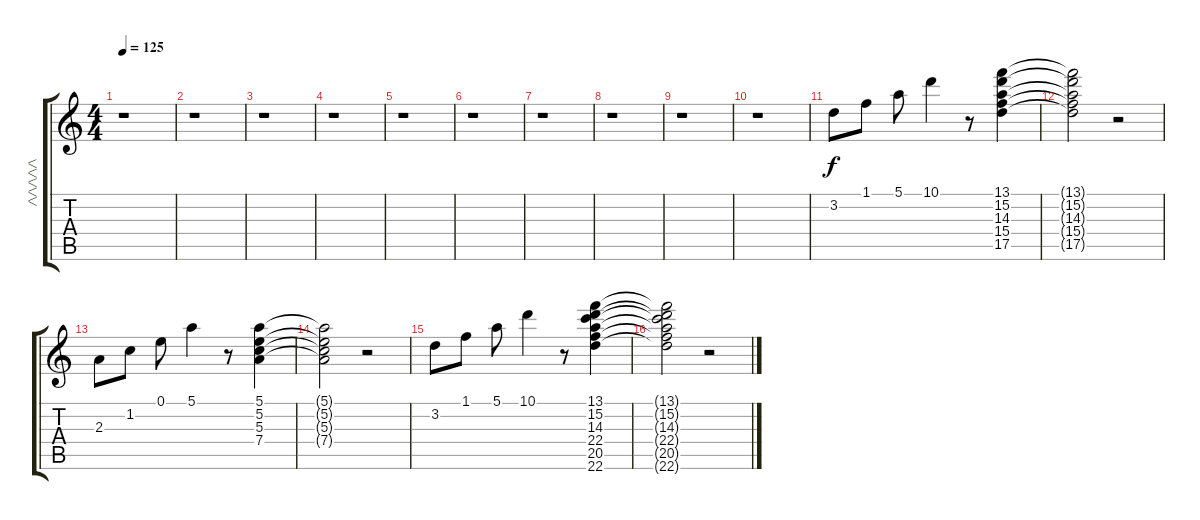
\track ("/\\/\\/\\/\\/\\/\\/\\/\\" "/\\/\\/\\/\\/\\") {instrument electricguitarclean}
\staff {score tabs}
\tuning (E4 B3 G3 D3 A2 E2) {hide}
\ts (4 4)
\tempo 125
\clef g2
\ks c
r.1{dy f instrument electricguitarclean} |
r.1 |
r.1 |
r.1 |
r.1 |
r.1 |
r.1 |
r.1 |
r.1 |
r.1 |
3.2.8 1.1.8 5.1.8 10.1.4 r.8 (13.1 15.2 14.3 15.4 17.5).4 |
(13.1{t} 15.2{t} 14.3{t} 15.4{t} 17.5{t}).2 r.2 |
2.3.8 1.2.8 0.1.8 5.1.4 r.8 (5.1 5.2 5.3 7.4).4 |
(5.1{t} 5.2{t} 5.3{t} 7.4{t}).2 r.2 |
3.2.8 1.1.8 5.1.8 10.1.4 r.8 (13.1 15.2 14.3 22.4 20.5 22.6).4 |
(13.1{t} 15.2{t} 14.3{t} 22.4{t} 20.5{t} 22.6{t}).2 r.2
